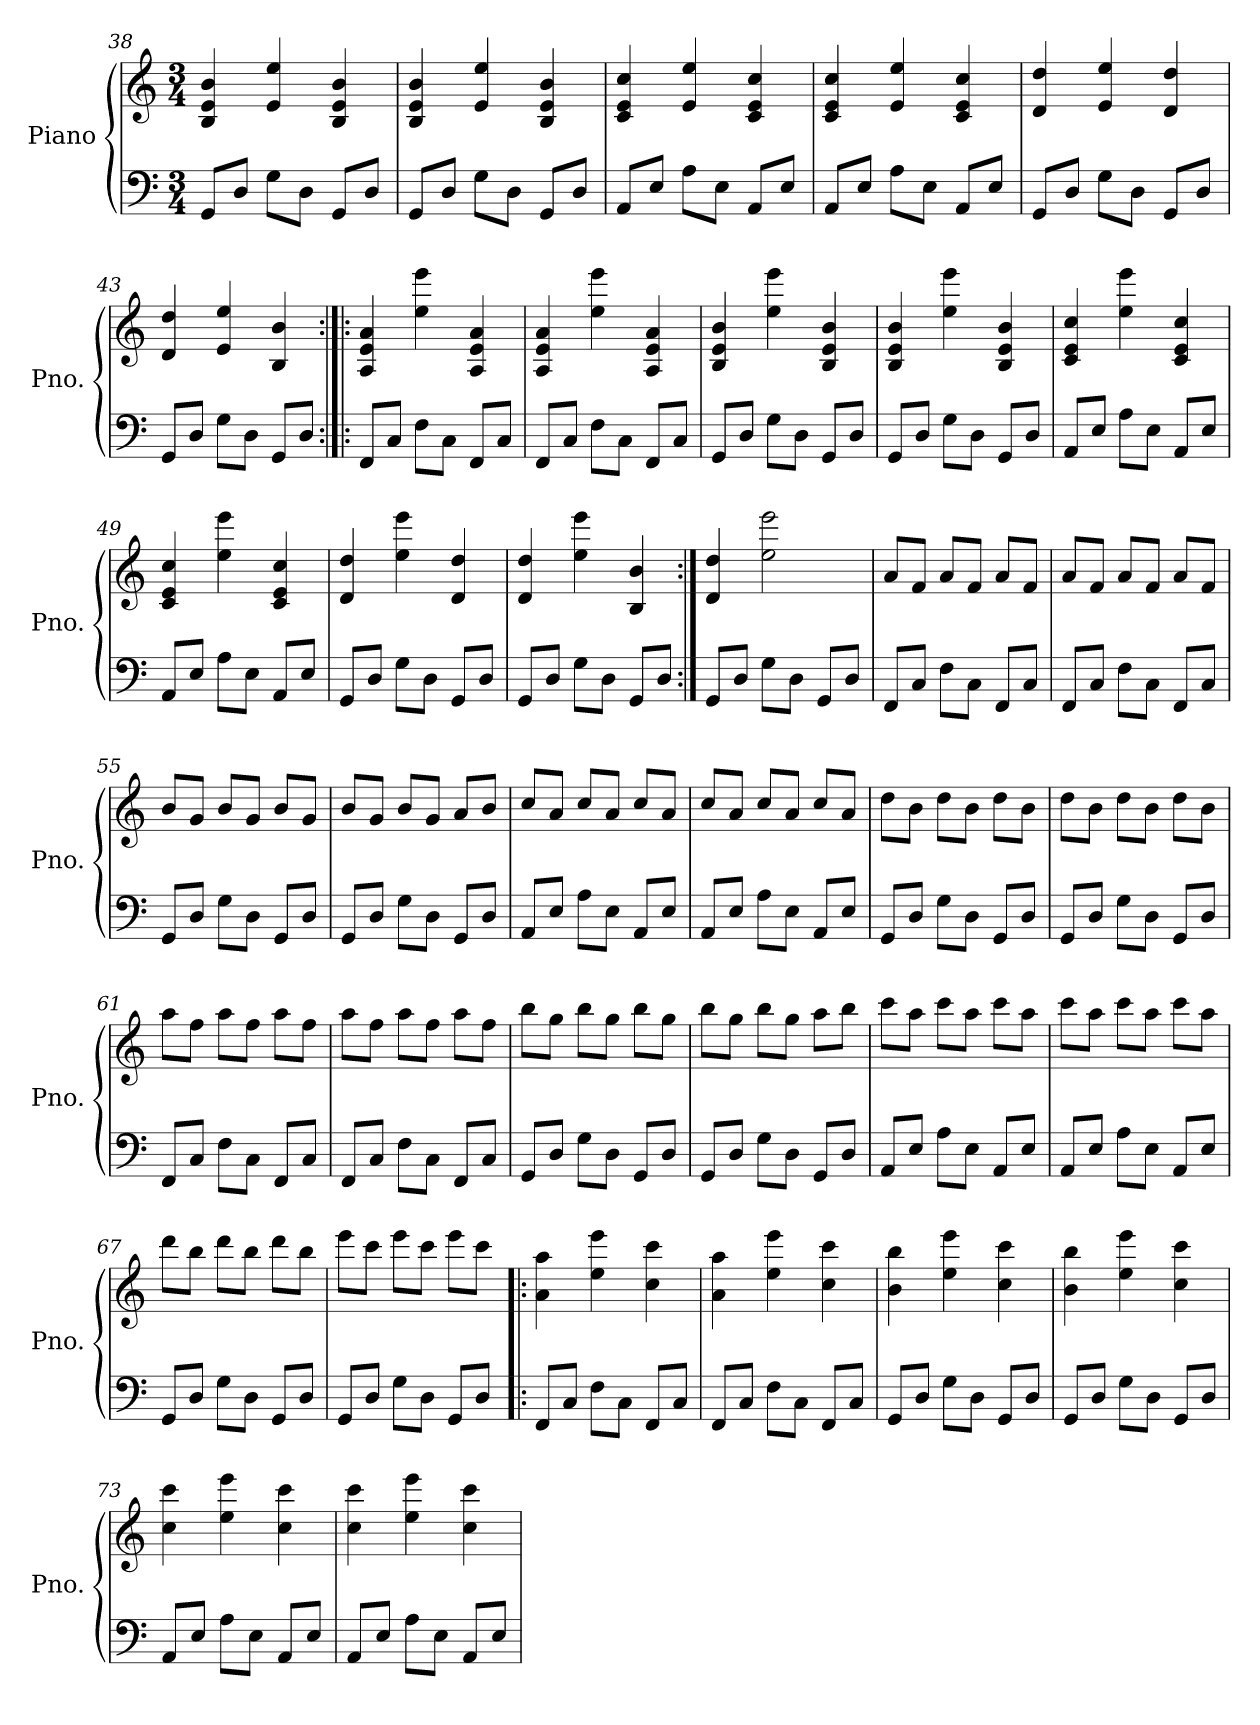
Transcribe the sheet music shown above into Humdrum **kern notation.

**kern	**kern
*part1	*part1
*staff2	*staff1
*I"Piano	*
*I'Pno.	*
*clefF4	*clefG2
*k[]	*k[]
*M3/4	*M3/4
=38	=38
8GG/L	4B/ 4e/ 4b/
8D/J	.
8G\L	4e/ 4ee/
8D\J	.
8GG/L	4B/ 4e/ 4b/
8D/J	.
=39	=39
8GG/L	4B/ 4e/ 4b/
8D/J	.
8G\L	4e/ 4ee/
8D\J	.
8GG/L	4B/ 4e/ 4b/
8D/J	.
!!LO:PB:g=z
=40	=40
8AA/L	4c/ 4e/ 4cc/
8E/J	.
8A\L	4e/ 4ee/
8E\J	.
8AA/L	4c/ 4e/ 4cc/
8E/J	.
=41	=41
8AA/L	4c/ 4e/ 4cc/
8E/J	.
8A\L	4e/ 4ee/
8E\J	.
8AA/L	4c/ 4e/ 4cc/
8E/J	.
=42	=42
8GG/L	4d/ 4dd/
8D/J	.
8G\L	4e/ 4ee/
8D\J	.
8GG/L	4d/ 4dd/
8D/J	.
=43	=43
8GG/L	4d/ 4dd/
8D/J	.
8G\L	4e/ 4ee/
8D\J	.
8GG/L	4B/ 4b/
8D/J	.
=44:|!|:	=44:|!|:
*	*MM110
8FF/L	4A/ 4e/ 4a/
8C/J	.
8F\L	4ee\ 4eee\
8C\J	.
8FF/L	4A/ 4e/ 4a/
8C/J	.
=45	=45
8FF/L	4A/ 4e/ 4a/
8C/J	.
8F\L	4ee\ 4eee\
8C\J	.
8FF/L	4A/ 4e/ 4a/
8C/J	.
!!LO:LB:g=z
=46	=46
8GG/L	4B/ 4e/ 4b/
8D/J	.
8G\L	4ee\ 4eee\
8D\J	.
8GG/L	4B/ 4e/ 4b/
8D/J	.
=47	=47
8GG/L	4B/ 4e/ 4b/
8D/J	.
8G\L	4ee\ 4eee\
8D\J	.
8GG/L	4B/ 4e/ 4b/
8D/J	.
=48	=48
8AA/L	4c/ 4e/ 4cc/
8E/J	.
8A\L	4ee\ 4eee\
8E\J	.
8AA/L	4c/ 4e/ 4cc/
8E/J	.
=49	=49
8AA/L	4c/ 4e/ 4cc/
8E/J	.
8A\L	4ee\ 4eee\
8E\J	.
8AA/L	4c/ 4e/ 4cc/
8E/J	.
=50	=50
8GG/L	4d/ 4dd/
8D/J	.
8G\L	4ee\ 4eee\
8D\J	.
8GG/L	4d/ 4dd/
8D/J	.
=51	=51
8GG/L	4d/ 4dd/
8D/J	.
8G\L	4ee\ 4eee\
8D\J	.
8GG/L	4B/ 4b/
8D/J	.
!!LO:LB:g=z
=52:|!	=52:|!
8GG/L	4d/ 4dd/
8D/J	.
8G\L	2ee\ 2eee\
8D\J	.
8GG/L	.
8D/J	.
=53	=53
*	*MM118
8FF/L	8a/L
8C/J	8f/J
8F\L	8a/L
8C\J	8f/J
8FF/L	8a/L
8C/J	8f/J
=54	=54
8FF/L	8a/L
8C/J	8f/J
8F\L	8a/L
8C\J	8f/J
8FF/L	8a/L
8C/J	8f/J
=55	=55
8GG/L	8b/L
8D/J	8g/J
8G\L	8b/L
8D\J	8g/J
8GG/L	8b/L
8D/J	8g/J
=56	=56
8GG/L	8b/L
8D/J	8g/J
8G\L	8b/L
8D\J	8g/J
8GG/L	8a/L
8D/J	8b/J
=57	=57
8AA/L	8cc/L
8E/J	8a/J
8A\L	8cc/L
8E\J	8a/J
8AA/L	8cc/L
8E/J	8a/J
=58	=58
8AA/L	8cc/L
8E/J	8a/J
8A\L	8cc/L
8E\J	8a/J
8AA/L	8cc/L
8E/J	8a/J
!!LO:LB:g=z
=59	=59
8GG/L	8dd\L
8D/J	8b\J
8G\L	8dd\L
8D\J	8b\J
8GG/L	8dd\L
8D/J	8b\J
=60	=60
8GG/L	8dd\L
8D/J	8b\J
8G\L	8dd\L
8D\J	8b\J
8GG/L	8dd\L
8D/J	8b\J
=61	=61
8FF/L	8aa\L
8C/J	8ff\J
8F\L	8aa\L
8C\J	8ff\J
8FF/L	8aa\L
8C/J	8ff\J
=62	=62
8FF/L	8aa\L
8C/J	8ff\J
8F\L	8aa\L
8C\J	8ff\J
8FF/L	8aa\L
8C/J	8ff\J
=63	=63
8GG/L	8bb\L
8D/J	8gg\J
8G\L	8bb\L
8D\J	8gg\J
8GG/L	8bb\L
8D/J	8gg\J
=64	=64
8GG/L	8bb\L
8D/J	8gg\J
8G\L	8bb\L
8D\J	8gg\J
8GG/L	8aa\L
8D/J	8bb\J
!!LO:LB:g=z
=65	=65
8AA/L	8ccc\L
8E/J	8aa\J
8A\L	8ccc\L
8E\J	8aa\J
8AA/L	8ccc\L
8E/J	8aa\J
=66	=66
8AA/L	8ccc\L
8E/J	8aa\J
8A\L	8ccc\L
8E\J	8aa\J
8AA/L	8ccc\L
8E/J	8aa\J
=67	=67
8GG/L	8ddd\L
8D/J	8bb\J
8G\L	8ddd\L
8D\J	8bb\J
8GG/L	8ddd\L
8D/J	8bb\J
=68	=68
8GG/L	8eee\L
8D/J	8ccc\J
8G\L	8eee\L
8D\J	8ccc\J
8GG/L	8eee\L
8D/J	8ccc\J
=69!|:	=69!|:
8FF/L	4a\ 4aa\
8C/J	.
8F\L	4ee\ 4eee\
8C\J	.
8FF/L	4cc\ 4ccc\
8C/J	.
!!LO:PB:g=z
=70	=70
8FF/L	4a\ 4aa\
8C/J	.
8F\L	4ee\ 4eee\
8C\J	.
8FF/L	4cc\ 4ccc\
8C/J	.
=71	=71
8GG/L	4b\ 4bb\
8D/J	.
8G\L	4ee\ 4eee\
8D\J	.
8GG/L	4cc\ 4ccc\
8D/J	.
=72	=72
8GG/L	4b\ 4bb\
8D/J	.
8G\L	4ee\ 4eee\
8D\J	.
8GG/L	4cc\ 4ccc\
8D/J	.
=73	=73
8AA/L	4cc\ 4ccc\
8E/J	.
8A\L	4ee\ 4eee\
8E\J	.
8AA/L	4cc\ 4ccc\
8E/J	.
=74	=74
8AA/L	4cc\ 4ccc\
8E/J	.
8A\L	4ee\ 4eee\
8E\J	.
8AA/L	4cc\ 4ccc\
8E/J	.
=	=
*-	*-
